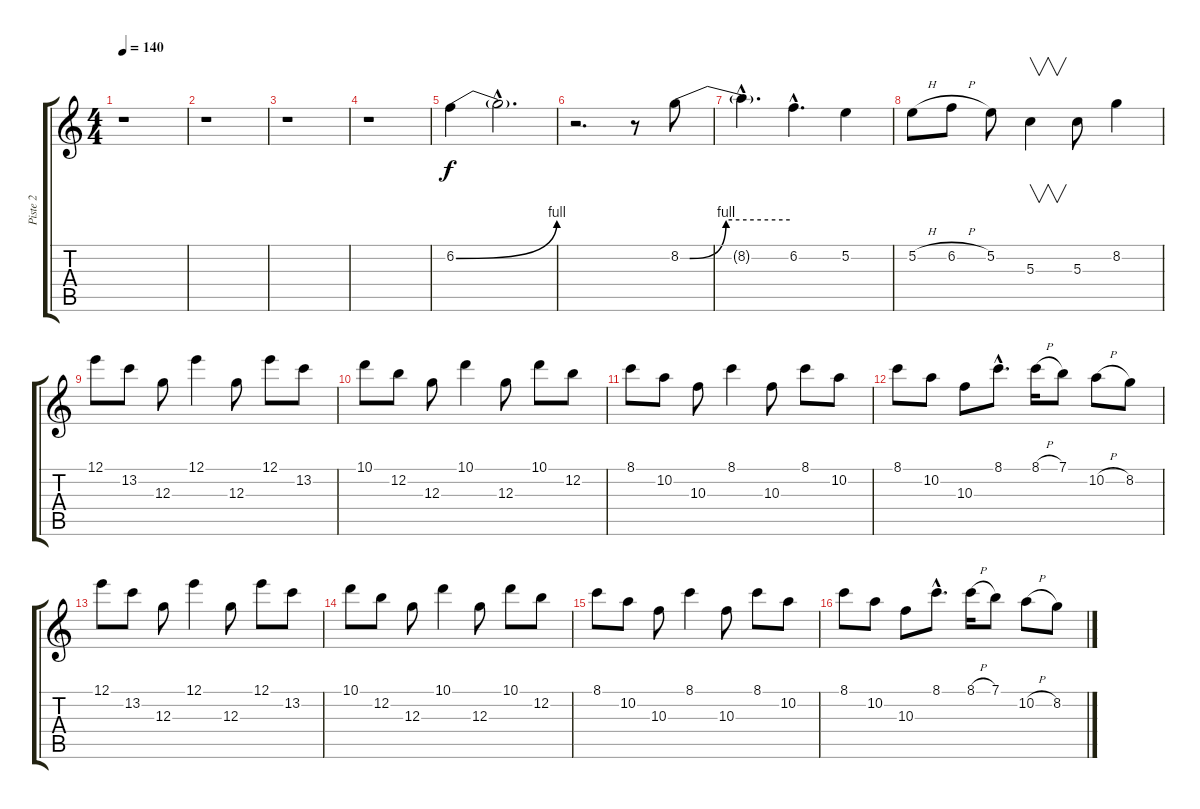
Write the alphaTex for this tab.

\track ("Piste 2" "Piste 2") {instrument overdrivenguitar}
\staff {score tabs}
\tuning (E4 B3 G3 D3 A2 E2) {hide}
\ts (4 4)
\tempo 140
\clef g2
\ks c
r.1{dy f} |
r.1 |
r.1 |
r.1 |
6.2{be (bend 0 0 60 4)}.4 6.2{hac t}.2{d} |
r.2{d} r.8 8.2{be (custom 0 0 5 0 25 4 60 4)}.8 |
8.2{hac t}.4{d} 6.2{hac}.4{d} 5.2.4 |
5.2{h}.8 6.2{h}.8 5.2.8 5.3.4{v} 5.3.8 8.2.4 |
12.1.8 13.2.8 12.3.8 12.1.4 12.3.8 12.1.8 13.2.8 |
10.1.8 12.2.8 12.3.8 10.1.4 12.3.8 10.1.8 12.2.8 |
8.1.8 10.2.8 10.3.8 8.1.4 10.3.8 8.1.8 10.2.8 |
8.1.8 10.2.8 10.3.8 8.1{hac}.8{d} 8.1{h}.16 7.1.8 10.2{h}.8 8.2.8 |
12.1.8 13.2.8 12.3.8 12.1.4 12.3.8 12.1.8 13.2.8 |
10.1.8 12.2.8 12.3.8 10.1.4 12.3.8 10.1.8 12.2.8 |
8.1.8 10.2.8 10.3.8 8.1.4 10.3.8 8.1.8 10.2.8 |
8.1.8 10.2.8 10.3.8 8.1{hac}.8{d} 8.1{h}.16 7.1.8 10.2{h}.8 8.2.8
